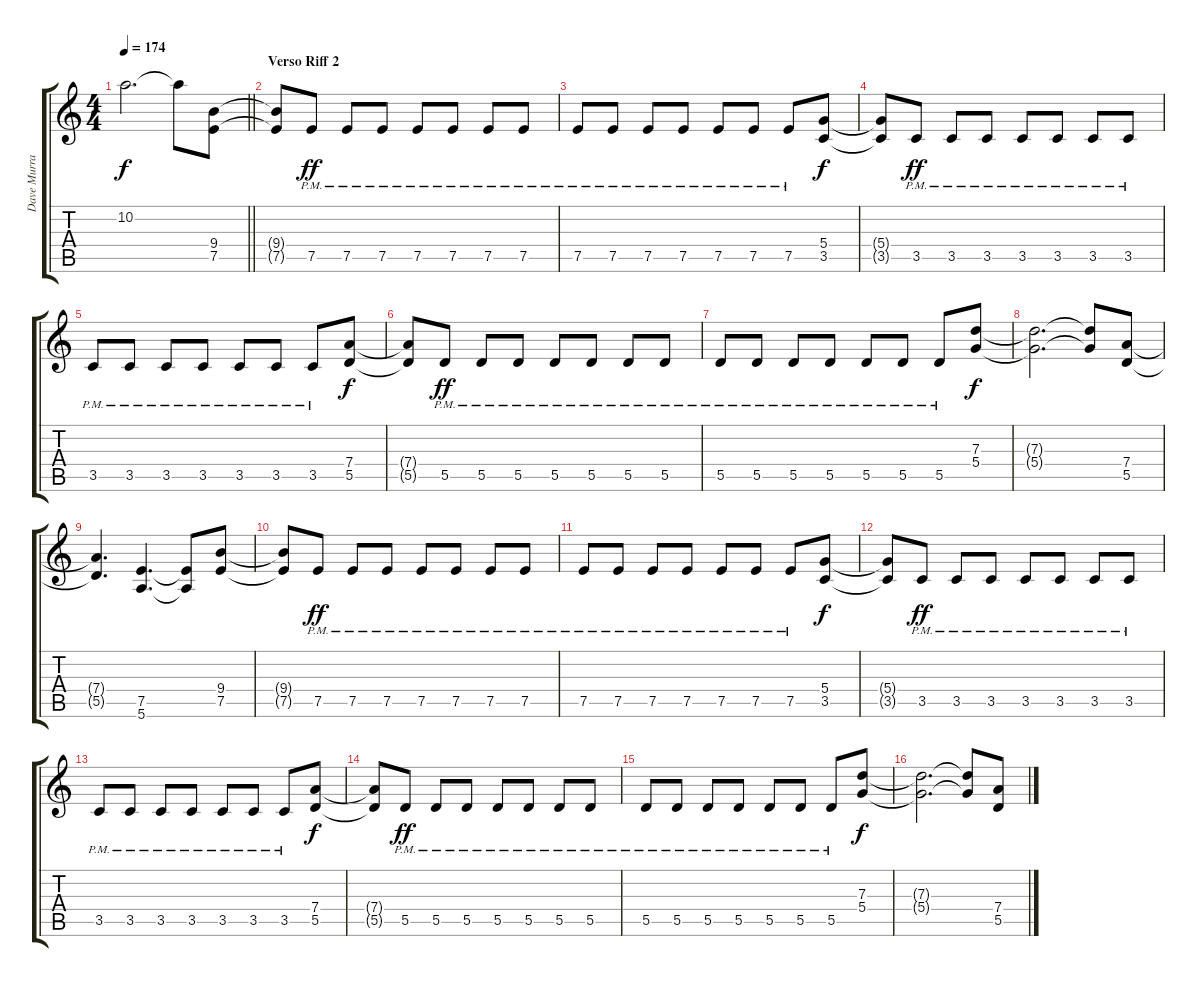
\track ("Dave Murray" "Dave Murra") {instrument distortionguitar}
\staff {score tabs}
\tuning (E4 B3 G3 D3 A2 E2) {hide}
\ts (4 4)
\tempo 174
\clef g2
\barLineRight lightlight
\ks c
10.2{t}.2{d dy f} 10.2{t}.8 (9.4 7.5).8 |
\section ("" "Verso Riff 2")
(9.4{t} 7.5{t}).8 7.5{pm}.8{dy ff} 7.5{pm}.8 7.5{pm}.8 7.5{pm}.8 7.5{pm}.8 7.5{pm}.8 7.5{pm}.8 |
7.5{pm}.8 7.5{pm}.8 7.5{pm}.8 7.5{pm}.8 7.5{pm}.8 7.5{pm}.8 7.5{pm}.8 (5.4 3.5).8{dy f} |
(5.4{t} 3.5{t}).8 3.5{pm}.8{dy ff} 3.5{pm}.8 3.5{pm}.8 3.5{pm}.8 3.5{pm}.8 3.5{pm}.8 3.5{pm}.8 |
3.5{pm}.8 3.5{pm}.8 3.5{pm}.8 3.5{pm}.8 3.5{pm}.8 3.5{pm}.8 3.5{pm}.8 (7.4 5.5).8{dy f} |
(7.4{t} 5.5{t}).8 5.5{pm}.8{dy ff} 5.5{pm}.8 5.5{pm}.8 5.5{pm}.8 5.5{pm}.8 5.5{pm}.8 5.5{pm}.8 |
5.5{pm}.8 5.5{pm}.8 5.5{pm}.8 5.5{pm}.8 5.5{pm}.8 5.5{pm}.8 5.5{pm}.8 (7.3 5.4).8{dy f} |
(7.3{t} 5.4{t}).2{d} (7.3{t} 5.4{t}).8 (7.4 5.5).8 |
(7.4{t} 5.5{t}).4{d} (7.5 5.6).4{d} (7.5{t} 5.6{t}).8 (9.4 7.5).8 |
(9.4{t} 7.5{t}).8 7.5{pm}.8{dy ff} 7.5{pm}.8 7.5{pm}.8 7.5{pm}.8 7.5{pm}.8 7.5{pm}.8 7.5{pm}.8 |
7.5{pm}.8 7.5{pm}.8 7.5{pm}.8 7.5{pm}.8 7.5{pm}.8 7.5{pm}.8 7.5{pm}.8 (5.4 3.5).8{dy f} |
(5.4{t} 3.5{t}).8 3.5{pm}.8{dy ff} 3.5{pm}.8 3.5{pm}.8 3.5{pm}.8 3.5{pm}.8 3.5{pm}.8 3.5{pm}.8 |
3.5{pm}.8 3.5{pm}.8 3.5{pm}.8 3.5{pm}.8 3.5{pm}.8 3.5{pm}.8 3.5{pm}.8 (7.4 5.5).8{dy f} |
(7.4{t} 5.5{t}).8 5.5{pm}.8{dy ff} 5.5{pm}.8 5.5{pm}.8 5.5{pm}.8 5.5{pm}.8 5.5{pm}.8 5.5{pm}.8 |
5.5{pm}.8 5.5{pm}.8 5.5{pm}.8 5.5{pm}.8 5.5{pm}.8 5.5{pm}.8 5.5{pm}.8 (7.3 5.4).8{dy f} |
(7.3{t} 5.4{t}).2{d} (7.3{t} 5.4{t}).8 (7.4 5.5).8
